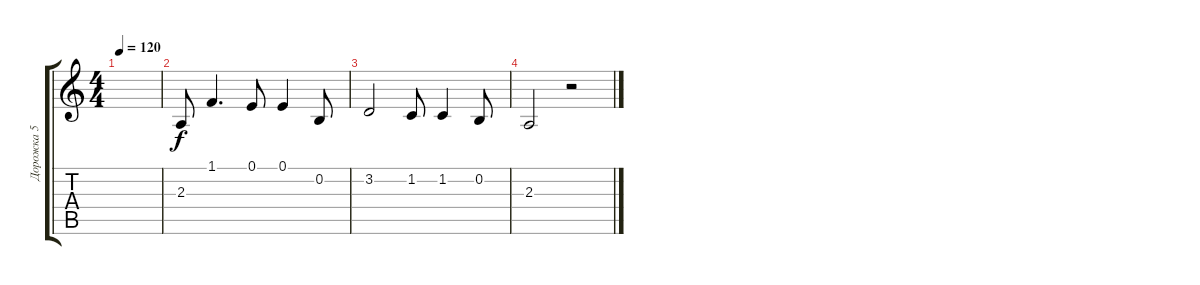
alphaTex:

\track ("Дорожка 5" "Дорожка 5") {instrument reedorgan}
\staff {score tabs}
\tuning (E4 B3 G3 D3 A2 E2) {hide}
\ts (4 4)
\tempo 120
\clef g2
\ks c
|
2.3.8{dy f} 1.1.4{d} 0.1.8 0.1.4 0.2.8 |
3.2.2 1.2.8 1.2.4 0.2.8 |
2.3.2 r.2
